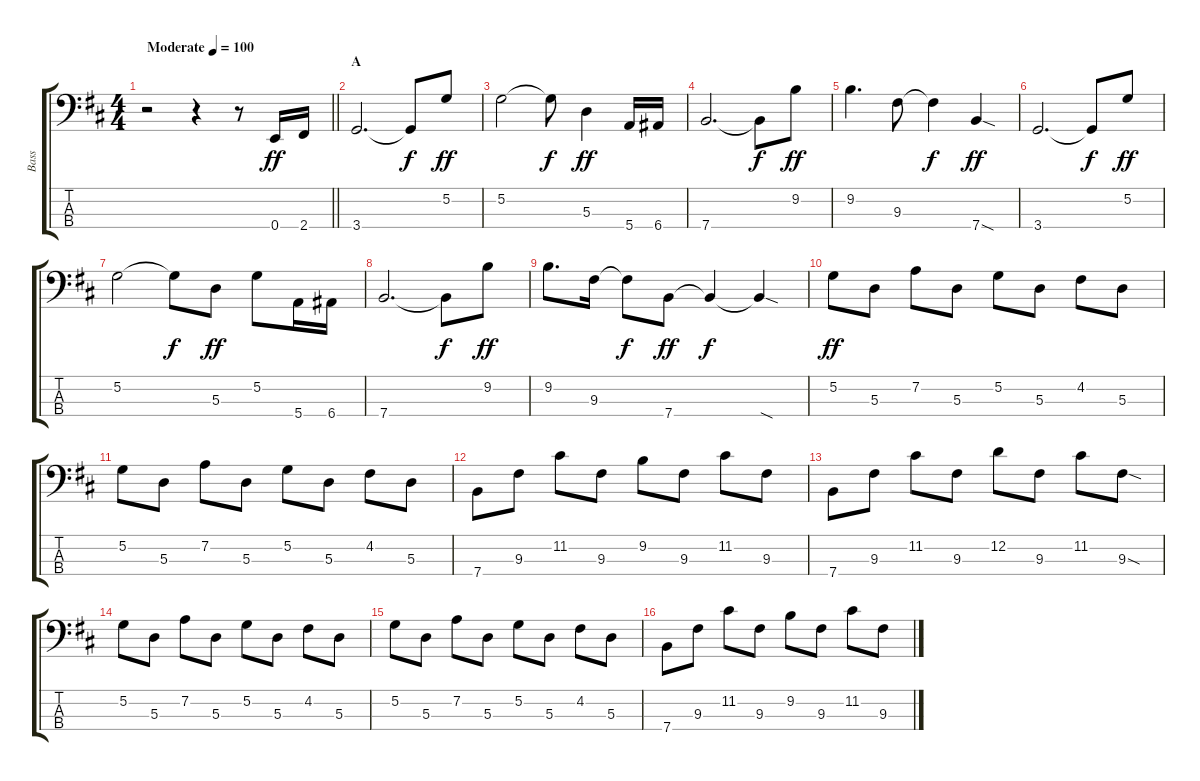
\track ("Bass" "Bass") {instrument electricbasspick}
\staff {score tabs}
\tuning (G2 D2 A1 E1) {hide}
\ts (4 4)
\tempo (100 "Moderate")
\clef f4
\barLineRight lightlight
\ks d
r.2{dy ff instrument electricbasspick} r.4 r.8 0.4.16 2.4.16 |
\section ("" "A")
3.4.2{d} 3.4{t}.8{dy f} 5.2.8{dy ff} |
5.2.2 5.2{t}.8{dy f} 5.3.4{dy ff} 5.4.16 6.4.16 |
7.4.2{d} 7.4{t}.8{dy f} 9.2.8{dy ff} |
9.2.4{d} 9.3.8 9.3{t}.4{dy f} 7.4{sod}.4{dy ff} |
3.4.2{d} 3.4{t}.8{dy f} 5.2.8{dy ff} |
5.2.2 5.2{t}.8{dy f} 5.3.8{dy ff} 5.2.8 5.4.16 6.4.16 |
7.4.2{d} 7.4{t}.8{dy f} 9.2.8{dy ff} |
9.2.8{d} 9.3.16 9.3{t}.8{dy f} 7.4.8{dy ff} 7.4{t}.4{dy f} 7.4{sod t}.4 |
5.2.8{dy ff} 5.3.8 7.2.8 5.3.8 5.2.8 5.3.8 4.2.8 5.3.8 |
5.2.8 5.3.8 7.2.8 5.3.8 5.2.8 5.3.8 4.2.8 5.3.8 |
7.4.8 9.3.8 11.2.8 9.3.8 9.2.8 9.3.8 11.2.8 9.3.8 |
7.4.8 9.3.8 11.2.8 9.3.8 12.2.8 9.3.8 11.2.8 9.3{sod}.8 |
5.2.8 5.3.8 7.2.8 5.3.8 5.2.8 5.3.8 4.2.8 5.3.8 |
5.2.8 5.3.8 7.2.8 5.3.8 5.2.8 5.3.8 4.2.8 5.3.8 |
7.4.8 9.3.8 11.2.8 9.3.8 9.2.8 9.3.8 11.2.8 9.3.8
